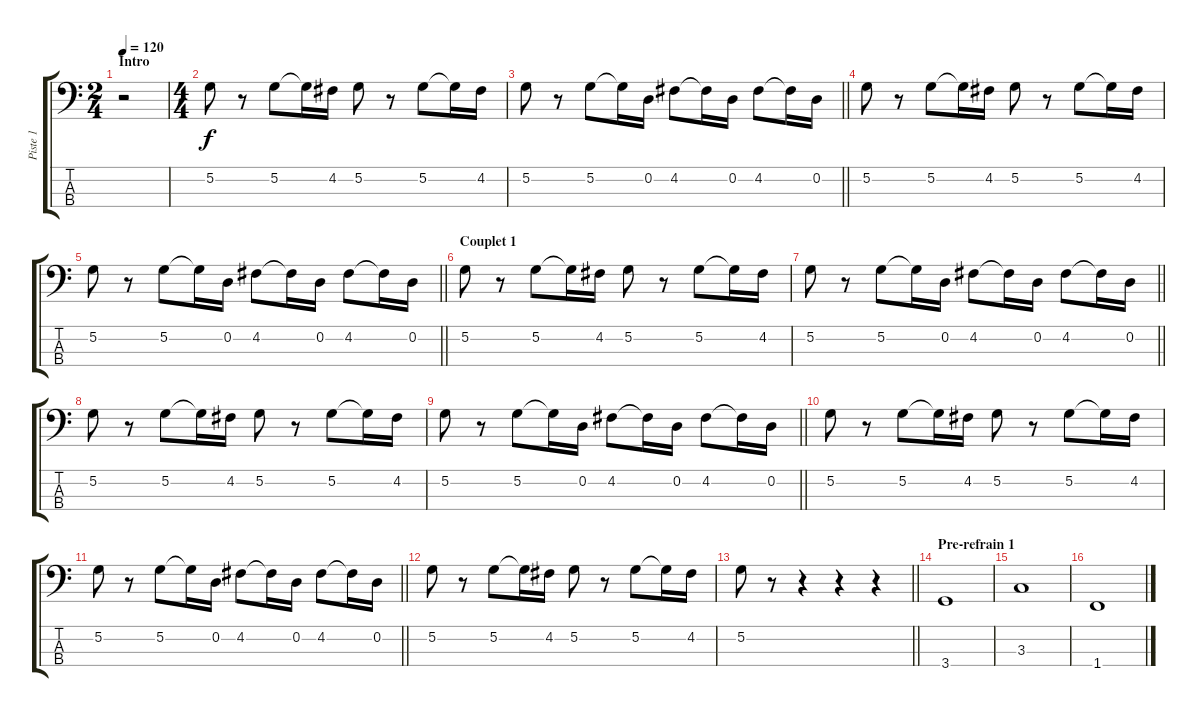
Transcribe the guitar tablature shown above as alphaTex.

\track ("Piste 1" "Piste 1") {instrument electricbassfinger}
\staff {score tabs}
\tuning (G2 D2 A1 E1) {hide}
\ts (2 4)
\section ("" "Intro")
\tempo 120
\clef f4
\ks c
r.2{dy f instrument electricbassfinger} |
\ts (4 4)
5.2.8 r.8 5.2.8 5.2{t}.16 4.2.16 5.2.8 r.8 5.2.8 5.2{t}.16 4.2.16 |
\barLineRight lightlight
5.2.8 r.8 5.2.8 5.2{t}.16 0.2.16 4.2.8 4.2{t}.16 0.2.16 4.2.8 4.2{t}.16 0.2.16 |
5.2.8 r.8 5.2.8 5.2{t}.16 4.2.16 5.2.8 r.8 5.2.8 5.2{t}.16 4.2.16 |
\barLineRight lightlight
5.2.8 r.8 5.2.8 5.2{t}.16 0.2.16 4.2.8 4.2{t}.16 0.2.16 4.2.8 4.2{t}.16 0.2.16 |
\section ("" "Couplet 1")
5.2.8 r.8 5.2.8 5.2{t}.16 4.2.16 5.2.8 r.8 5.2.8 5.2{t}.16 4.2.16 |
\barLineRight lightlight
5.2.8 r.8 5.2.8 5.2{t}.16 0.2.16 4.2.8 4.2{t}.16 0.2.16 4.2.8 4.2{t}.16 0.2.16 |
5.2.8 r.8 5.2.8 5.2{t}.16 4.2.16 5.2.8 r.8 5.2.8 5.2{t}.16 4.2.16 |
\barLineRight lightlight
5.2.8 r.8 5.2.8 5.2{t}.16 0.2.16 4.2.8 4.2{t}.16 0.2.16 4.2.8 4.2{t}.16 0.2.16 |
5.2.8 r.8 5.2.8 5.2{t}.16 4.2.16 5.2.8 r.8 5.2.8 5.2{t}.16 4.2.16 |
\barLineRight lightlight
5.2.8 r.8 5.2.8 5.2{t}.16 0.2.16 4.2.8 4.2{t}.16 0.2.16 4.2.8 4.2{t}.16 0.2.16 |
5.2.8 r.8 5.2.8 5.2{t}.16 4.2.16 5.2.8 r.8 5.2.8 5.2{t}.16 4.2.16 |
\barLineRight lightlight
5.2.8 r.8 r.4 r.4 r.4 |
\section ("" "Pre-refrain 1")
3.4.1 |
3.3.1 |
1.4.1
